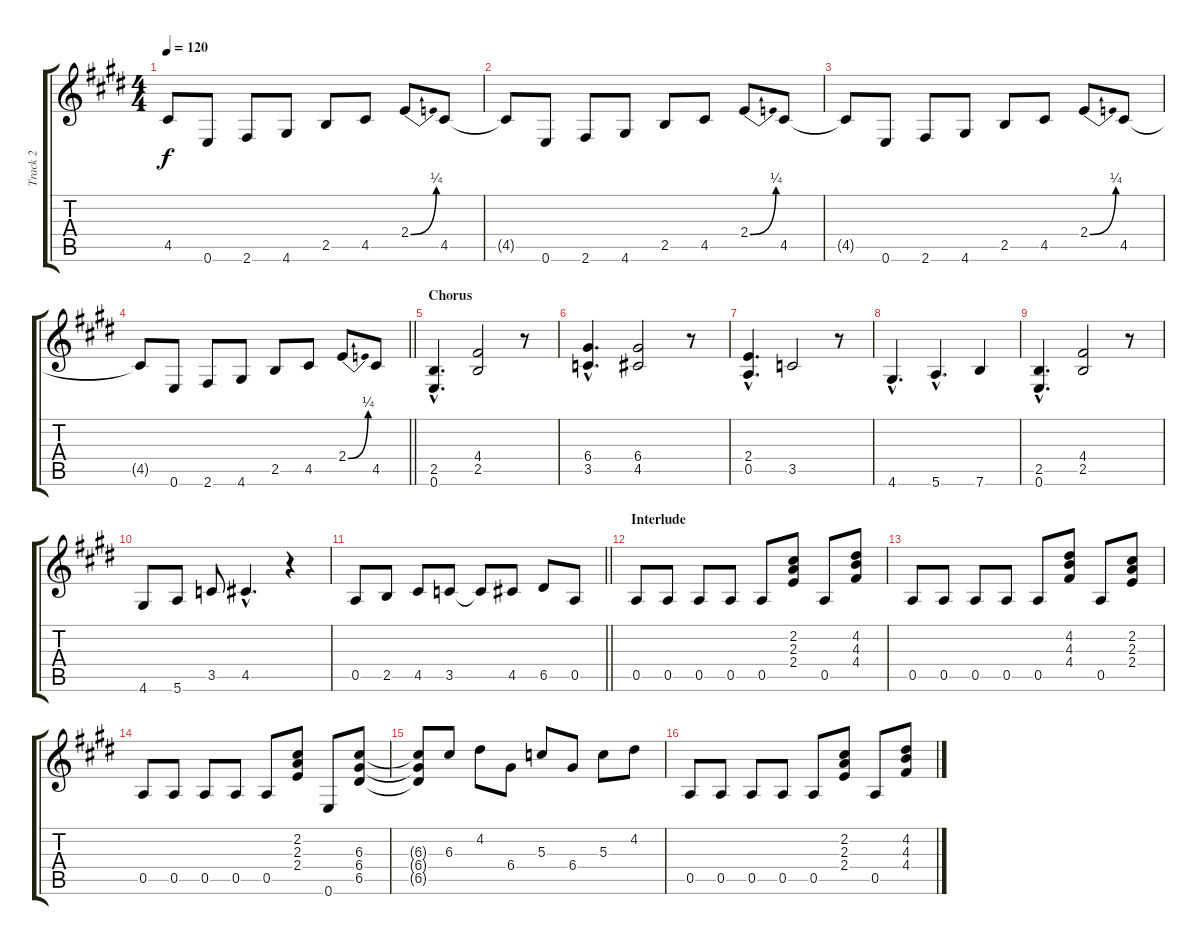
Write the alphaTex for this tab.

\track ("Track 2" "Track 2") {instrument overdrivenguitar}
\staff {score tabs}
\tuning (E4 B3 G3 D3 A2 E2) {hide}
\ts (4 4)
\tempo 120
\clef g2
\ks e
4.5{t}.8{dy f} 0.6.8 2.6.8 4.6.8 2.5.8 4.5.8 2.4{be (bend 0 0 60 1)}.8 4.5.8 |
4.5{t}.8 0.6.8 2.6.8 4.6.8 2.5.8 4.5.8 2.4{be (bend 0 0 60 1)}.8 4.5.8 |
4.5{t}.8 0.6.8 2.6.8 4.6.8 2.5.8 4.5.8 2.4{be (bend 0 0 60 1)}.8 4.5.8 |
\barLineRight lightlight
4.5{t}.8 0.6.8 2.6.8 4.6.8 2.5.8 4.5.8 2.4{be (bend 0 0 60 1)}.8 4.5.8 |
\section ("" "Chorus")
(2.5{hac} 0.6{hac}).4{d} (4.4 2.5).2 r.8 |
(6.4{hac} 3.5{hac}).4{d} (6.4 4.5).2 r.8 |
(2.4{hac} 0.5{hac}).4{d} 3.5.2 r.8 |
4.6{hac}.4{d} 5.6{hac}.4{d} 7.6.4 |
(2.5{hac} 0.6{hac}).4{d} (4.4 2.5).2 r.8 |
4.6.8 5.6.8 3.5.8 4.5{hac}.4{d} r.4 |
\barLineRight lightlight
0.5.8 2.5.8 4.5.8 3.5.8 3.5{t}.8 4.5.8 6.5.8 0.5.8 |
\section ("" "Interlude")
0.5.8 0.5.8 0.5.8 0.5.8 0.5.8 (2.2 2.3 2.4).8 0.5.8 (4.2 4.3 4.4).8 |
0.5.8 0.5.8 0.5.8 0.5.8 0.5.8 (4.2 4.3 4.4).8 0.5.8 (2.2 2.3 2.4).8 |
0.5.8 0.5.8 0.5.8 0.5.8 0.5.8 (2.2 2.3 2.4).8 0.6.8 (6.3 6.4 6.5).8 |
(6.3{t} 6.4{t} 6.5{t}).8 6.3.8 4.2.8 6.4.8 5.3.8 6.4.8 5.3.8 4.2.8 |
0.5.8 0.5.8 0.5.8 0.5.8 0.5.8 (2.2 2.3 2.4).8 0.5.8 (4.2 4.3 4.4).8
